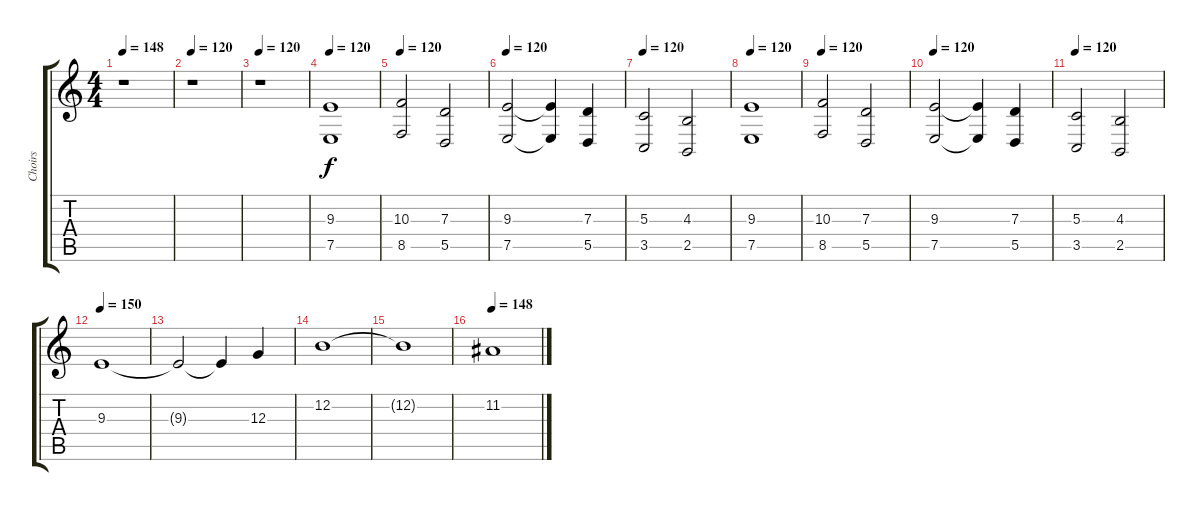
\track ("Choirs" "Choirs") {instrument synthstrings2}
\staff {score tabs}
\tuning (E4 B3 G3 D3 A2 E2) {hide}
\ts (4 4)
\tempo 148
\tempo 120
\tempo 148
\clef g2
\ks c
r.1{dy f instrument synthstrings2} |
\tempo 120
r.1 |
\tempo 120
r.1 |
\tempo 120
(9.3 7.5).1{volume 14 balance 8 instrument stringensemble1} |
\tempo 120
(10.3 8.5).2 (7.3 5.5).2 |
\tempo 120
(9.3 7.5).2 (9.3{t} 7.5{t}).4 (7.3 5.5).4 |
\tempo 120
(5.3 3.5).2 (4.3 2.5).2 |
\tempo 120
(9.3 7.5).1 |
\tempo 120
(10.3 8.5).2 (7.3 5.5).2 |
\tempo 120
(9.3 7.5).2 (9.3{t} 7.5{t}).4 (7.3 5.5).4 |
\tempo 120
(5.3 3.5).2 (4.3 2.5).2 |
\tempo 150
9.3.1{volume 14 balance 16 instrument stringensemble1} |
9.3{t}.2 9.3{t}.4 12.3.4 |
12.2.1 |
12.2{t}.1 |
\tempo 148
11.2.1
